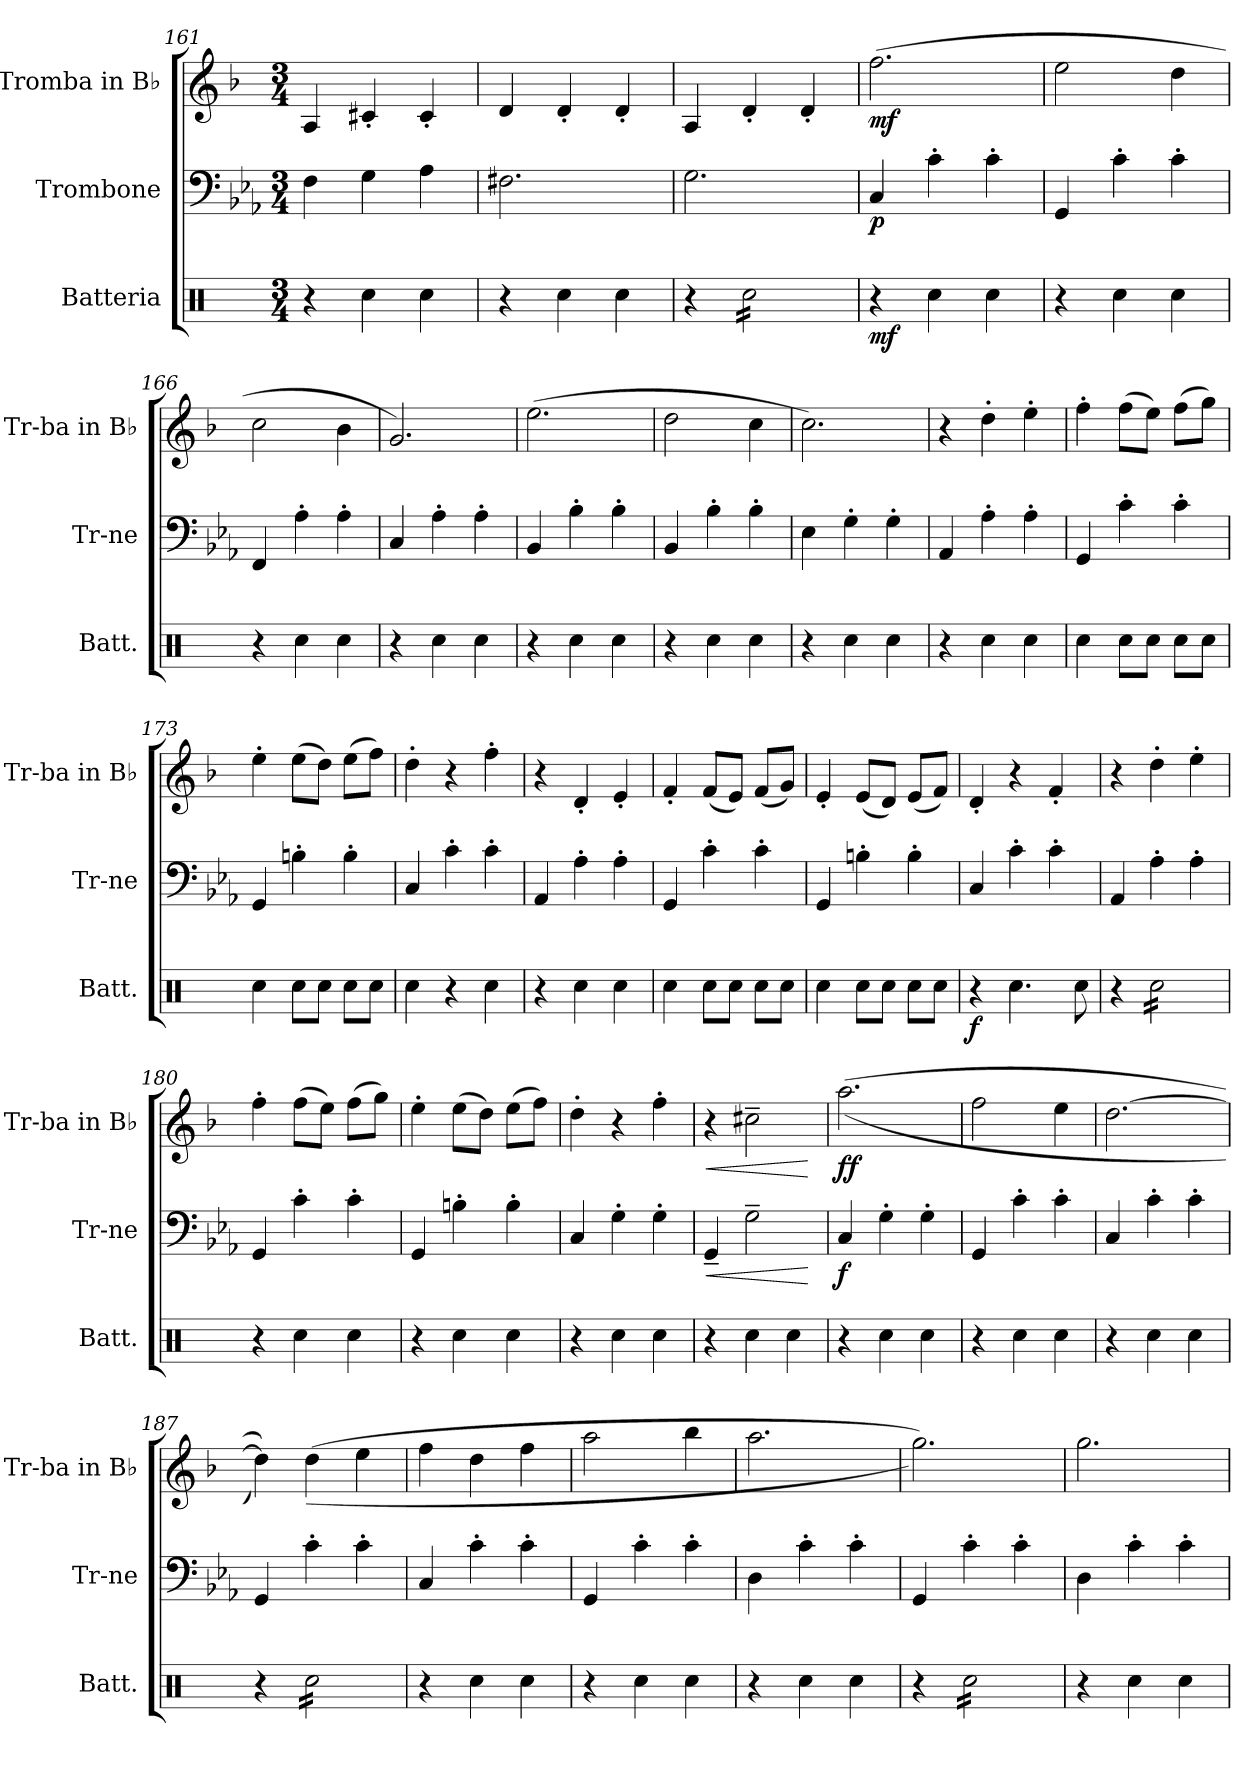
**kern	**dynam	**kern	**dynam	**kern	**dynam
*part3	*part3	*part2	*part2	*part1	*part1
*staff3	*staff3	*staff2	*staff2	*staff1	*staff1
*I"Batteria	*	*I"Trombone	*	*I"Tromba in B♭	*
*I'Batt.	*	*I'Tr-ne	*	*I'Tr-ba in B♭	*
*clefX	*	*clefF4	*	*clefG2	*
*	*	*	*	*ITrd1c2	*
*k[]	*	*k[b-e-a-]	*	*k[b-e-a-]	*
*M3/4	*	*M3/4	*	*M3/4	*
=161	=161	=161	=161	=161	=161
4r	.	4F\	.	4G/	.
4Rcc\	.	4G\	.	4Bn'/	.
4Rcc\	.	4A-\	.	4B'/	.
!!LO:LB:g=z
=162	=162	=162	=162	=162	=162
4r	.	2.F#X\	.	4c/	.
4Rcc\	.	.	.	4c'/	.
4Rcc\	.	.	.	4c'/	.
=163	=163	=163	=163	=163	=163
4r	.	2.G\	.	4G/	.
*tremolo	*	*	*	*	*
16Rcc\LL	.	.	.	4c'/	.
16Rcc\	.	.	.	.	.
16Rcc\	.	.	.	.	.
16Rcc\	.	.	.	.	.
16Rcc\	.	.	.	4c'/	.
16Rcc\	.	.	.	.	.
16Rcc\	.	.	.	.	.
16Rcc\JJ	.	.	.	.	.
*Xtremolo	*	*	*	*	*
=164	=164	=164	=164	=164	=164
!	!LO:DY:b	!	!LO:DY:b	!	!LO:DY:b
4r	mf	4C/	p	(>2.ee-\	mf
4Rcc\	.	4c'\	.	.	.
4Rcc\	.	4c'\	.	.	.
=165	=165	=165	=165	=165	=165
4r	.	4GG/	.	2dd\	.
4Rcc\	.	4c'\	.	.	.
4Rcc\	.	4c'\	.	4cc\	.
=166	=166	=166	=166	=166	=166
4r	.	4FF/	.	2b-\	.
4Rcc\	.	4A-'\	.	.	.
4Rcc\	.	4A-'\	.	4a-\	.
=167	=167	=167	=167	=167	=167
4r	.	4C/	.	2.f/)	.
4Rcc\	.	4A-'\	.	.	.
4Rcc\	.	4A-'\	.	.	.
=168	=168	=168	=168	=168	=168
4r	.	4BB-/	.	(>2.dd\	.
4Rcc\	.	4B-'\	.	.	.
4Rcc\	.	4B-'\	.	.	.
=169	=169	=169	=169	=169	=169
4r	.	4BB-/	.	2cc\	.
4Rcc\	.	4B-'\	.	.	.
4Rcc\	.	4B-'\	.	4b-\	.
=170	=170	=170	=170	=170	=170
4r	.	4E-\	.	2.b-\)	.
4Rcc\	.	4G'\	.	.	.
4Rcc\	.	4G'\	.	.	.
=171	=171	=171	=171	=171	=171
4r	.	4AA-/	.	4r	.
4Rcc\	.	4A-'\	.	4cc'\	.
4Rcc\	.	4A-'\	.	4dd'\	.
!!LO:PB:g=z
=172	=172	=172	=172	=172	=172
4Rcc\	.	4GG/	.	4ee-'\	.
8Rcc\L	.	4c'\	.	(>8ee-\L	.
8Rcc\J	.	.	.	8dd\J)	.
8Rcc\L	.	4c'\	.	(>8ee-\L	.
8Rcc\J	.	.	.	8ff\J)	.
=173	=173	=173	=173	=173	=173
4Rcc\	.	4GG/	.	4dd'\	.
8Rcc\L	.	4Bn'\	.	(>8dd\L	.
8Rcc\J	.	.	.	8cc\J)	.
8Rcc\L	.	4B'\	.	(>8dd\L	.
8Rcc\J	.	.	.	8ee-\J)	.
=174	=174	=174	=174	=174	=174
4Rcc\	.	4C/	.	4cc'\	.
4r	.	4c'\	.	4r	.
4Rcc\	.	4c'\	.	4ee-'\	.
=175	=175	=175	=175	=175	=175
4r	.	4AA-/	.	4r	.
4Rcc\	.	4A-'\	.	4c'/	.
4Rcc\	.	4A-'\	.	4d'/	.
=176	=176	=176	=176	=176	=176
4Rcc\	.	4GG/	.	4e-'/	.
8Rcc\L	.	4c'\	.	(<8e-/L	.
8Rcc\J	.	.	.	8d/J)	.
8Rcc\L	.	4c'\	.	(<8e-/L	.
8Rcc\J	.	.	.	8f/J)	.
=177	=177	=177	=177	=177	=177
4Rcc\	.	4GG/	.	4d'/	.
8Rcc\L	.	4Bn'\	.	(<8d/L	.
8Rcc\J	.	.	.	8c/J)	.
8Rcc\L	.	4B'\	.	(<8d/L	.
8Rcc\J	.	.	.	8e-/J)	.
=178	=178	=178	=178	=178	=178
!	!LO:DY:b	!	!	!	!
4r	f	4C/	.	4c'/	.
4.Rcc\	.	4c'\	.	4r	.
.	.	4c'\	.	4e-'/	.
8Rcc\	.	.	.	.	.
=179	=179	=179	=179	=179	=179
4r	.	4AA-/	.	4r	.
*tremolo	*	*	*	*	*
16Rcc\LL	.	4A-'\	.	4cc'\	.
16Rcc\	.	.	.	.	.
16Rcc\	.	.	.	.	.
16Rcc\	.	.	.	.	.
16Rcc\	.	4A-'\	.	4dd'\	.
16Rcc\	.	.	.	.	.
16Rcc\	.	.	.	.	.
16Rcc\JJ	.	.	.	.	.
*Xtremolo	*	*	*	*	*
!!LO:LB:g=z
=180	=180	=180	=180	=180	=180
4r	.	4GG/	.	4ee-'\	.
4Rcc\	.	4c'\	.	(>8ee-\L	.
.	.	.	.	8dd\J)	.
4Rcc\	.	4c'\	.	(>8ee-\L	.
.	.	.	.	8ff\J)	.
=181	=181	=181	=181	=181	=181
4r	.	4GG/	.	4dd'\	.
4Rcc\	.	4Bn'\	.	(>8dd\L	.
.	.	.	.	8cc\J)	.
4Rcc\	.	4B'\	.	(>8dd\L	.
.	.	.	.	8ee-\J)	.
=182	=182	=182	=182	=182	=182
4r	.	4C/	.	4cc'\	.
4Rcc\	.	4G'\	.	4r	.
4Rcc\	.	4G'\	.	4ee-'\	.
=183	=183	=183	=183	=183	=183
!	!	!	!LO:HP:b	!	!LO:HP:b
4r	.	4GG~/	<	4r	<
4Rcc\	.	2G~\	.	2bn~\	.
4Rcc\	.	.	.	.	.
.	.	.	[	.	[
=184	=184	=184	=184	=184	=184
!	!	!	!LO:DY:b	!	!LO:DY:b
!	!	!	!	!	!LO:DY:n=1:b
4r	.	4C/	f	(>(>2.gg\	f f
4Rcc\	.	4G'\	.	.	.
4Rcc\	.	4G'\	.	.	.
=185	=185	=185	=185	=185	=185
4r	.	4GG/	.	2ee-\	.
4Rcc\	.	4c'\	.	.	.
4Rcc\	.	4c'\	.	4dd\	.
=186	=186	=186	=186	=186	=186
4r	.	4C/	.	[2.cc\	.
4Rcc\	.	4c'\	.	.	.
4Rcc\	.	4c'\	.	.	.
=187	=187	=187	=187	=187	=187
4r	.	4GG/	.	4cc\]))	.
*tremolo	*	*	*	*	*
16Rcc\LL	.	4c'\	.	(>(>4cc\	.
16Rcc\	.	.	.	.	.
16Rcc\	.	.	.	.	.
16Rcc\	.	.	.	.	.
16Rcc\	.	4c'\	.	4dd\	.
16Rcc\	.	.	.	.	.
16Rcc\	.	.	.	.	.
16Rcc\JJ	.	.	.	.	.
*Xtremolo	*	*	*	*	*
=188	=188	=188	=188	=188	=188
4r	.	4C/	.	4ee-\	.
4Rcc\	.	4c'\	.	4cc\	.
4Rcc\	.	4c'\	.	4ee-\	.
!!LO:LB:g=z
=189	=189	=189	=189	=189	=189
4r	.	4GG/	.	2gg\	.
4Rcc\	.	4c'\	.	.	.
4Rcc\	.	4c'\	.	4aa-\	.
=190	=190	=190	=190	=190	=190
4r	.	4D\	.	2.gg\	.
4Rcc\	.	4c'\	.	.	.
4Rcc\	.	4c'\	.	.	.
=191	=191	=191	=191	=191	=191
4r	.	4GG/	.	2.ff\))	.
*tremolo	*	*	*	*	*
16Rcc\LL	.	4c'\	.	.	.
16Rcc\	.	.	.	.	.
16Rcc\	.	.	.	.	.
16Rcc\	.	.	.	.	.
16Rcc\	.	4c'\	.	.	.
16Rcc\	.	.	.	.	.
16Rcc\	.	.	.	.	.
16Rcc\JJ	.	.	.	.	.
*Xtremolo	*	*	*	*	*
=192	=192	=192	=192	=192	=192
4r	.	4D\	.	2.ff\	.
4Rcc\	.	4c'\	.	.	.
4Rcc\	.	4c'\	.	.	.
=	=	=	=	=	=
*-	*-	*-	*-	*-	*-
